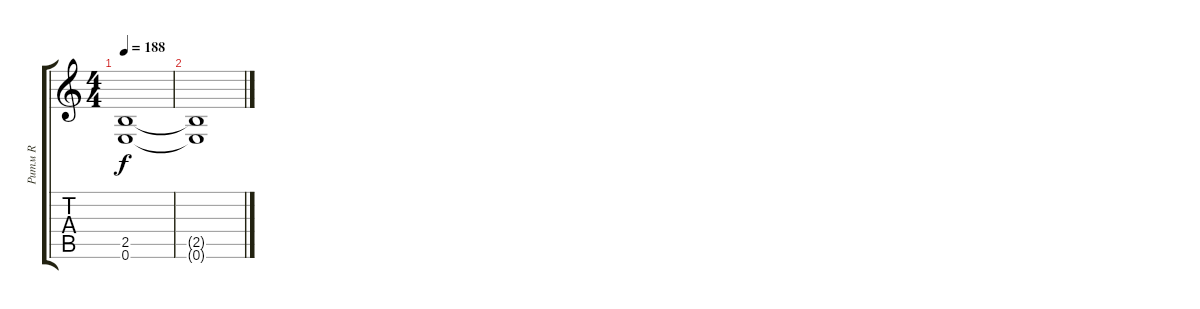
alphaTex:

\track ("Ритм R" "Ритм R") {instrument overdrivenguitar}
\staff {score tabs}
\tuning (E4 B3 G3 D3 A2 E2) {hide}
\ts (4 4)
\tempo 188
\clef g2
\ks c
(2.5{t} 0.6{t}).1{dy f} |
(2.5{t} 0.6{t}).1
